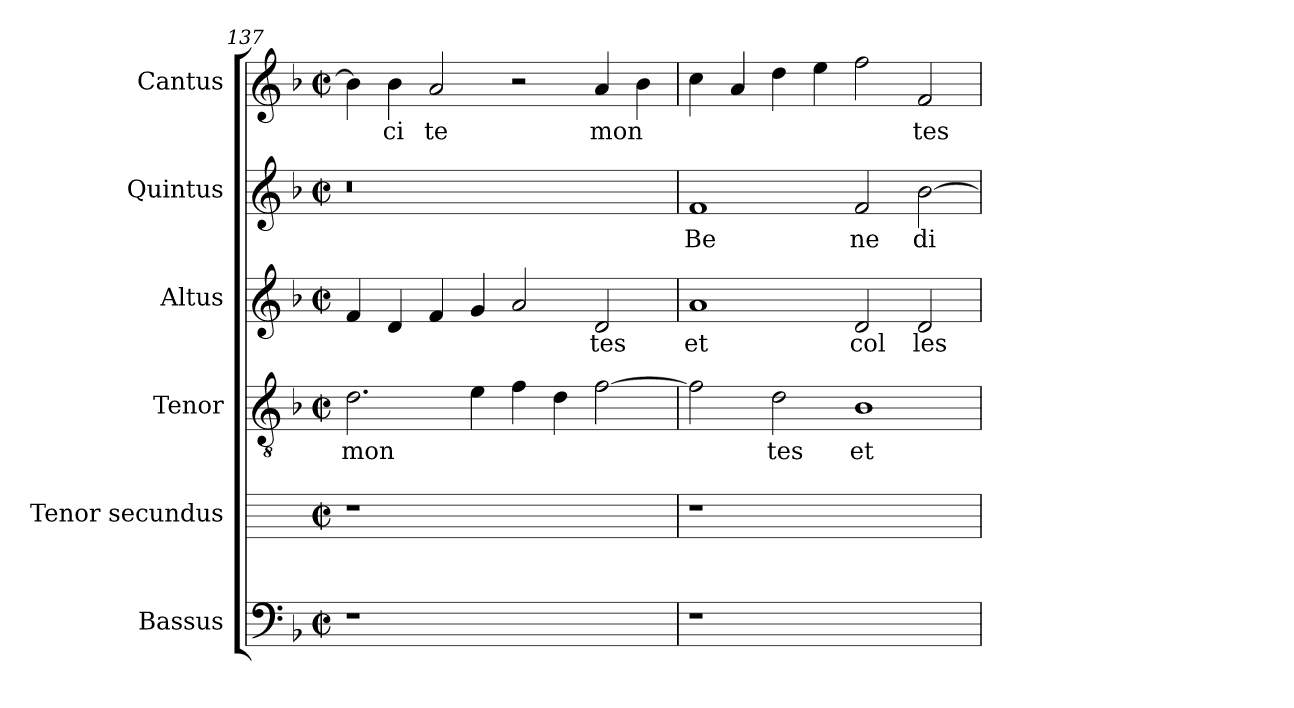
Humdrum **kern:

**kern	**kern	**kern	**text	**kern	**text	**kern	**text	**kern	**text
*part6	*part5	*part4	*part4	*part3	*part3	*part2	*part2	*part1	*part1
*staff6	*staff5	*staff4	*staff4	*staff3	*staff3	*staff2	*staff2	*staff1	*staff1
*I"Bassus	*I"Tenor  secundus	*I"Tenor	*	*I"Altus	*	*I"Quintus	*	*I"Cantus	*
*I'B	*	*I'T	*	*I'A	*	*I'Q	*	*I'C	*
*clefF4	*	*clefGv2	*	*clefG2	*	*clefG2	*	*clefG2	*
*k[b-]	*k[]	*k[b-]	*	*k[b-]	*	*k[b-]	*	*k[b-]	*
*F:	*C:	*F:	*	*F:	*	*F:	*	*F:	*
*M2/2	*M2/2	*M2/2	*	*M2/2	*	*M2/2	*	*M2/2	*
*met(c|)	*met(c|)	*met(c|)	*	*met(c|)	*	*met(c|)	*	*met(c|)	*
=137	=137	=137	=137	=137	=137	=137	=137	=137	=137
!	!	!	!LO:LY:b:cj	!	!LO:LY:b:cj	!	!	!	!LO:LY:b:cj
1r	1r	2.d\	mon	4f/	.	0r	.	4b-\]	.
!	!	!	!	!	!LO:LY:b:cj	!	!	!	!LO:LY:b:cj
.	.	.	.	4d/	.	.	.	4b-\	ci
!	!	!	!	!	!LO:LY:b:cj	!	!	!	!LO:LY:b:cj
.	.	.	.	4f/	.	.	.	2a/	te
!	!	!	!LO:LY:b:cj	!	!LO:LY:b:cj	!	!	!	!
.	.	4e\	.	4g/	.	.	.	.	.
!	!	!	!LO:LY:b:cj	!	!LO:LY:b:cj	!	!	!	!
1ryy	1ryy	4f\	.	2a/	.	.	.	2r	.
!	!	!	!LO:LY:b:cj	!	!	!	!	!	!
.	.	4d\	.	.	.	.	.	.	.
!	!	!	!LO:LY:b:cj	!	!LO:LY:b:cj	!	!	!	!LO:LY:b:cj
.	.	[>2f\	.	2d/	tes	.	.	4a/	mon
!	!	!	!	!	!	!	!	!	!LO:LY:b:cj
.	.	.	.	.	.	.	.	4b-\	.
=138	=138	=138	=138	=138	=138	=138	=138	=138	=138
!	!	!	!LO:LY:b:cj	!	!LO:LY:b:cj	!	!LO:LY:b:cj	!	!LO:LY:b:cj
1r	1r	2f\]	.	1a	et	1f	Be	4cc\	.
!	!	!	!	!	!	!	!	!	!LO:LY:b:cj
.	.	.	.	.	.	.	.	4a/	.
!	!	!	!LO:LY:b:cj	!	!	!	!	!	!LO:LY:b:cj
.	.	2d\	tes	.	.	.	.	4dd\	.
!	!	!	!	!	!	!	!	!	!LO:LY:b:cj
.	.	.	.	.	.	.	.	4ee\	.
!	!	!	!LO:LY:b:cj	!	!LO:LY:b:cj	!	!LO:LY:b:cj	!	!LO:LY:b:cj
1ryy	1ryy	1B-	et	2d/	col	2f/	ne	2ff\	.
!	!	!	!	!	!LO:LY:b:cj	!	!LO:LY:b:cj	!	!LO:LY:b:cj
.	.	.	.	2d/	les	[>2b-\	di	2f/	tes
=	=	=	=	=	=	=	=	=	=
*-	*-	*-	*-	*-	*-	*-	*-	*-	*-
